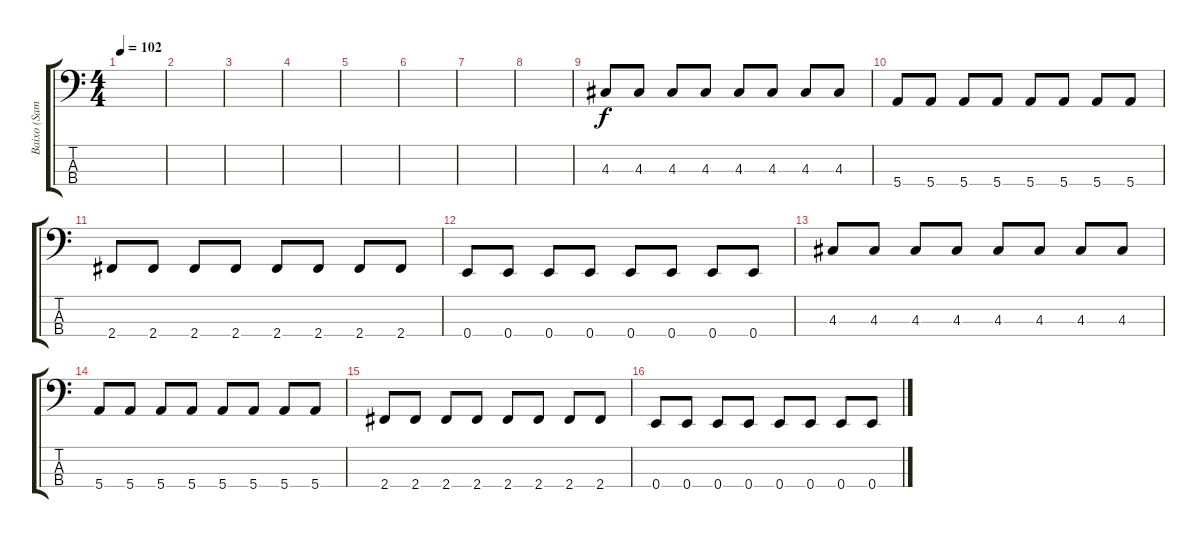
\track ("Baixo (Sam)" "Baixo (Sam") {instrument electricbassfinger}
\staff {score tabs}
\tuning (G2 D2 A1 E1) {hide}
\ts (4 4)
\tempo 102
\clef f4
\ks c
|
|
|
|
|
|
|
|
4.3.8 4.3.8 4.3.8 4.3.8 4.3.8 4.3.8 4.3.8 4.3.8 |
5.4.8 5.4.8 5.4.8 5.4.8 5.4.8 5.4.8 5.4.8 5.4.8 |
2.4.8 2.4.8 2.4.8 2.4.8 2.4.8 2.4.8 2.4.8 2.4.8 |
0.4.8 0.4.8 0.4.8 0.4.8 0.4.8 0.4.8 0.4.8 0.4.8 |
4.3.8 4.3.8 4.3.8 4.3.8 4.3.8 4.3.8 4.3.8 4.3.8 |
5.4.8 5.4.8 5.4.8 5.4.8 5.4.8 5.4.8 5.4.8 5.4.8 |
2.4.8 2.4.8 2.4.8 2.4.8 2.4.8 2.4.8 2.4.8 2.4.8 |
0.4.8 0.4.8 0.4.8 0.4.8 0.4.8 0.4.8 0.4.8 0.4.8
